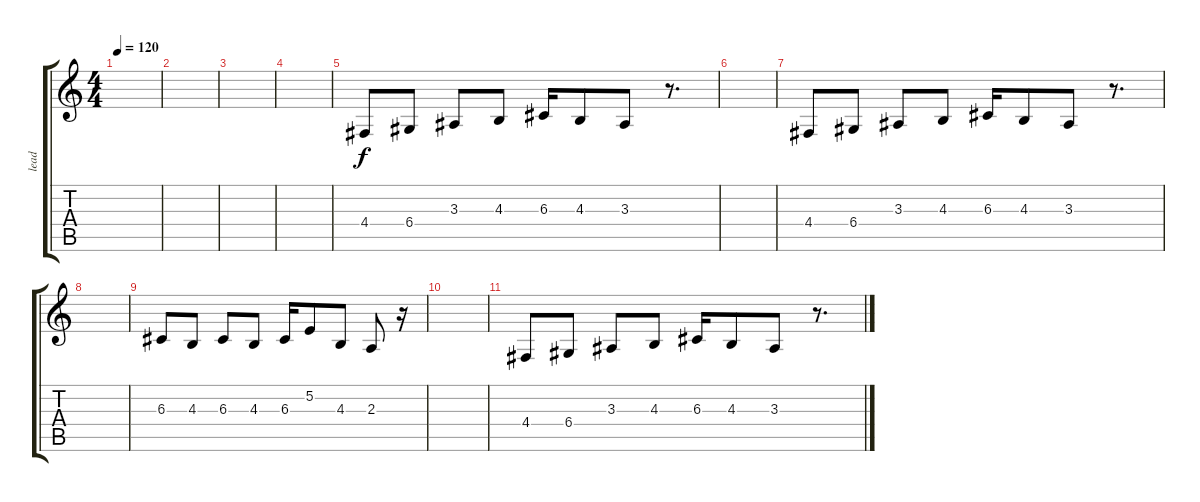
\track ("lead" "lead") {instrument lead1square}
\staff {score tabs}
\tuning (E4 B3 G3 D3 A2 E2) {hide}
\ts (4 4)
\tempo 120
\clef g2
\ks c
|
|
|
|
4.4.8 6.4.8 3.3.8 4.3.8 6.3.16 4.3.8 3.3.8 r.8{d} |
|
4.4.8 6.4.8 3.3.8 4.3.8 6.3.16 4.3.8 3.3.8 r.8{d} |
|
6.3.8 4.3.8 6.3.8 4.3.8 6.3.16 5.2.8 4.3.8 2.3.8 r.16 |
|
4.4.8 6.4.8 3.3.8 4.3.8 6.3.16 4.3.8 3.3.8 r.8{d}
